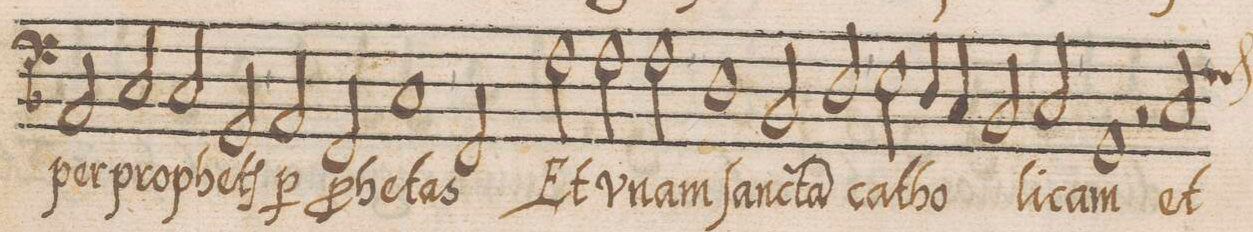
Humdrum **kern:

**kern	**text
*I"BASSVS	*
*clefF4	*
*k[b-]	*
*met()	*
*M2/1	*
2AA/	per
2C/	pro-
2C/	-phe-
2GG/	-t(as)
=140-	=140-
2AA/	p(er)
2FF/	(pro)-
1C	-phe-
=141-	=141-
2FF/	-tas
2F\	Et
2F\	v-
2F\	-nam
=142-	=142-
1D	ſanc-
2BB-/	-ta(m)
2D/	ca-
=143-	=143-
2E\	-tho-
4D/	.
4C/	.
2BB-/	.
2C/	-li-
=144-	=144-
1GG	-cam
2r	.
*custos:F	*
2C/	et
=145-	=145-
*-	*-
